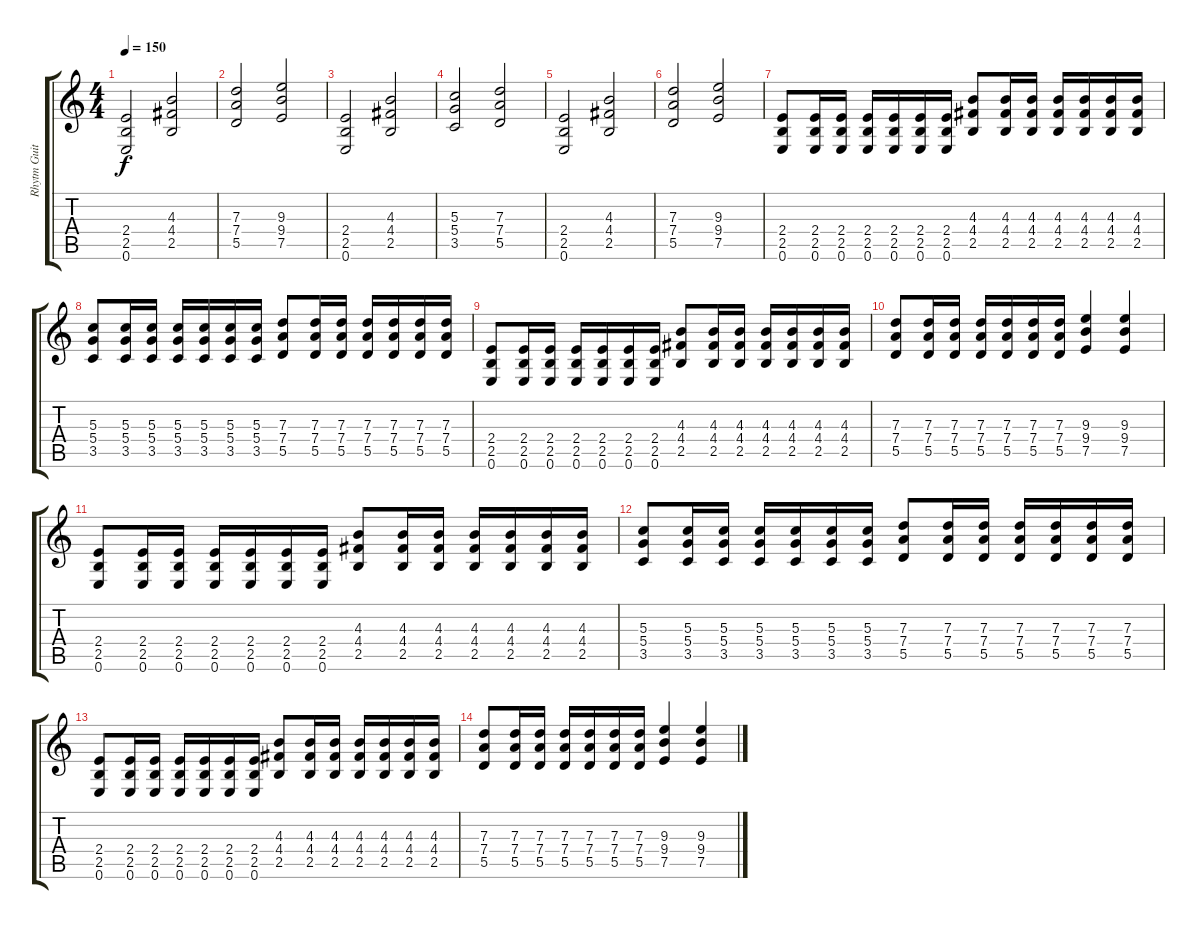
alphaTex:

\track ("Rhytm Guitar" "Rhytm Guit") {instrument distortionguitar}
\staff {score tabs}
\tuning (E4 B3 G3 D3 A2 E2) {hide}
\ts (4 4)
\tempo 150
\clef g2
\ks c
(2.4 2.5 0.6).2{dy f} (4.3 4.4 2.5).2 |
(7.3 7.4 5.5).2 (9.3 9.4 7.5).2 |
(2.4 2.5 0.6).2 (4.3 4.4 2.5).2 |
(5.3 5.4 3.5).2 (7.3 7.4 5.5).2 |
(2.4 2.5 0.6).2 (4.3 4.4 2.5).2 |
(7.3 7.4 5.5).2 (9.3 9.4 7.5).2 |
(2.4 2.5 0.6).8 (2.4 2.5 0.6).16 (2.4 2.5 0.6).16 (2.4 2.5 0.6).16 (2.4 2.5 0.6).16 (2.4 2.5 0.6).16 (2.4 2.5 0.6).16 (4.3 4.4 2.5).8 (4.3 4.4 2.5).16 (4.3 4.4 2.5).16 (4.3 4.4 2.5).16 (4.3 4.4 2.5).16 (4.3 4.4 2.5).16 (4.3 4.4 2.5).16 |
(5.3 5.4 3.5).8 (5.3 5.4 3.5).16 (5.3 5.4 3.5).16 (5.3 5.4 3.5).16 (5.3 5.4 3.5).16 (5.3 5.4 3.5).16 (5.3 5.4 3.5).16 (7.3 7.4 5.5).8 (7.3 7.4 5.5).16 (7.3 7.4 5.5).16 (7.3 7.4 5.5).16 (7.3 7.4 5.5).16 (7.3 7.4 5.5).16 (7.3 7.4 5.5).16 |
(2.4 2.5 0.6).8 (2.4 2.5 0.6).16 (2.4 2.5 0.6).16 (2.4 2.5 0.6).16 (2.4 2.5 0.6).16 (2.4 2.5 0.6).16 (2.4 2.5 0.6).16 (4.3 4.4 2.5).8 (4.3 4.4 2.5).16 (4.3 4.4 2.5).16 (4.3 4.4 2.5).16 (4.3 4.4 2.5).16 (4.3 4.4 2.5).16 (4.3 4.4 2.5).16 |
(7.3 7.4 5.5).8 (7.3 7.4 5.5).16 (7.3 7.4 5.5).16 (7.3 7.4 5.5).16 (7.3 7.4 5.5).16 (7.3 7.4 5.5).16 (7.3 7.4 5.5).16 (9.3 9.4 7.5).4 (9.3 9.4 7.5).4 |
(2.4 2.5 0.6).8 (2.4 2.5 0.6).16 (2.4 2.5 0.6).16 (2.4 2.5 0.6).16 (2.4 2.5 0.6).16 (2.4 2.5 0.6).16 (2.4 2.5 0.6).16 (4.3 4.4 2.5).8 (4.3 4.4 2.5).16 (4.3 4.4 2.5).16 (4.3 4.4 2.5).16 (4.3 4.4 2.5).16 (4.3 4.4 2.5).16 (4.3 4.4 2.5).16 |
(5.3 5.4 3.5).8 (5.3 5.4 3.5).16 (5.3 5.4 3.5).16 (5.3 5.4 3.5).16 (5.3 5.4 3.5).16 (5.3 5.4 3.5).16 (5.3 5.4 3.5).16 (7.3 7.4 5.5).8 (7.3 7.4 5.5).16 (7.3 7.4 5.5).16 (7.3 7.4 5.5).16 (7.3 7.4 5.5).16 (7.3 7.4 5.5).16 (7.3 7.4 5.5).16 |
(2.4 2.5 0.6).8 (2.4 2.5 0.6).16 (2.4 2.5 0.6).16 (2.4 2.5 0.6).16 (2.4 2.5 0.6).16 (2.4 2.5 0.6).16 (2.4 2.5 0.6).16 (4.3 4.4 2.5).8 (4.3 4.4 2.5).16 (4.3 4.4 2.5).16 (4.3 4.4 2.5).16 (4.3 4.4 2.5).16 (4.3 4.4 2.5).16 (4.3 4.4 2.5).16 |
(7.3 7.4 5.5).8 (7.3 7.4 5.5).16 (7.3 7.4 5.5).16 (7.3 7.4 5.5).16 (7.3 7.4 5.5).16 (7.3 7.4 5.5).16 (7.3 7.4 5.5).16 (9.3 9.4 7.5).4 (9.3 9.4 7.5).4
